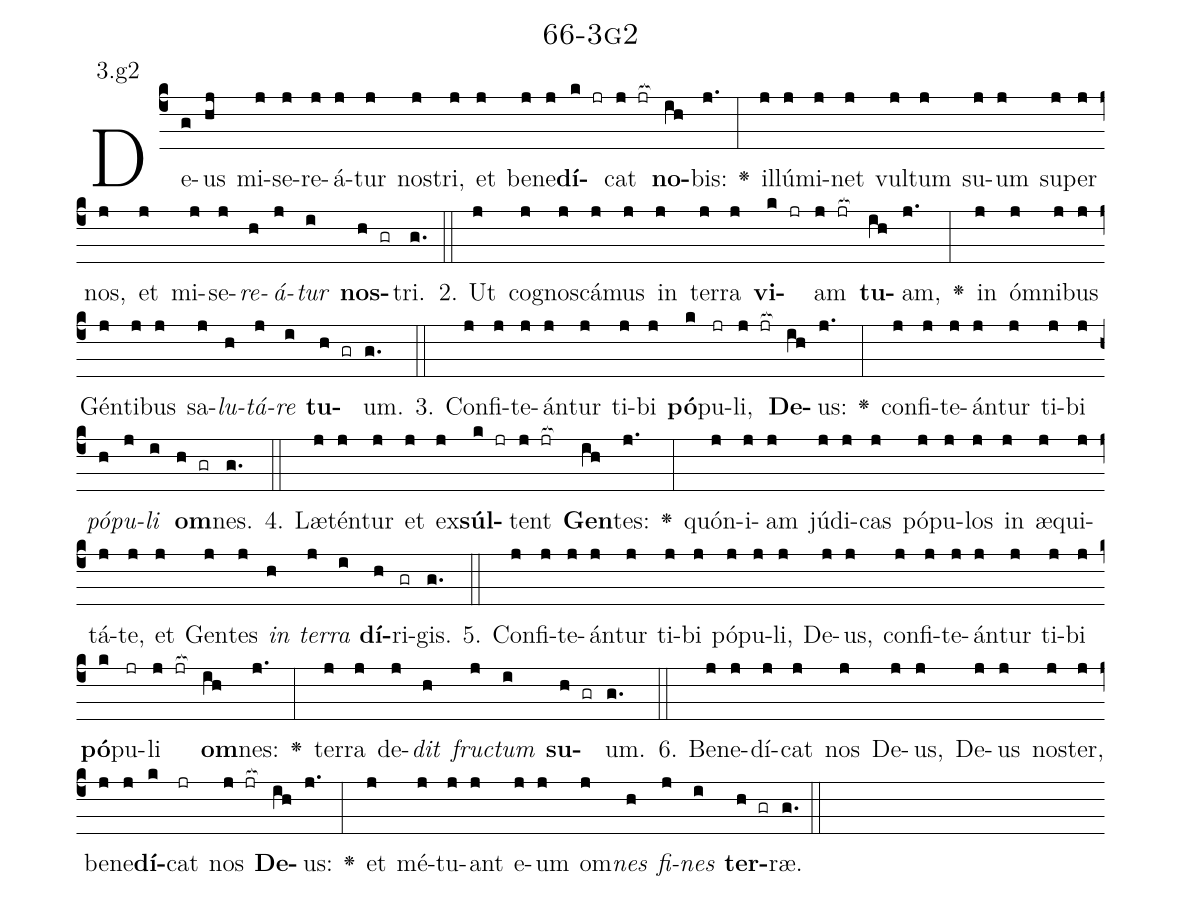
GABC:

name: 66-3g2;
annotation: 3.g2;
%%
(c4)De(g)us(hj) mi(j)se(j)re(j)á(j)tur(j) nos(j)tri,(j) et(j) be(j)ne(j)<b>dí</b>(k jr)cat(j jr[ocb:1{]) <b>no</b>(ih[ocb:0}])bis:(j.) <v>\greheightstar</v>(:) il(j)lú(j)mi(j)net(j) vul(j)tum(j) su(j)um(j) su(j)per(j) nos,(j) et(j) mi(j)se(j)<i>re</i>(h)<i>á</i>(j)<i>tur</i>(i) <b>nos</b>(h gr)tri.(g.) (::)
2. Ut(j) co(j)gnos(j)cá(j)mus(j) in(j) ter(j)ra(j) <b>vi</b>(k jr)am(j jr[ocb:1{]) <b>tu</b>(ih[ocb:0}])am,(j.) <v>\greheightstar</v>(:) in(j) óm(j)ni(j)bus(j) Gén(j)ti(j)bus(j) sa(j)<i>lu</i>(h)<i>tá</i>(j)<i>re</i>(i) <b>tu</b>(h gr)um.(g.) (::)
3. Con(j)fi(j)te(j)án(j)tur(j) ti(j)bi(j) <b>pó</b>(k)pu(jr)li,(j jr[ocb:1{]) <b>De</b>(ih[ocb:0}])us:(j.) <v>\greheightstar</v>(:) con(j)fi(j)te(j)án(j)tur(j) ti(j)bi(j) <i>pó</i>(h)<i>pu</i>(j)<i>li</i>(i) <b>om</b>(h gr)nes.(g.) (::)
4. Læ(j)tén(j)tur(j) et(j) ex(j)<b>súl</b>(k jr)tent(j jr[ocb:1{]) <b>Gen</b>(ih[ocb:0}])tes:(j.) <v>\greheightstar</v>(:) quón(j)i(j)am(j) jú(j)di(j)cas(j) pó(j)pu(j)los(j) in(j) æ(j)qui(j)tá(j)te,(j) et(j) Gen(j)tes(j) <i>in</i>(h) <i>ter</i>(j)<i>ra</i>(i) <b>dí</b>(h)ri(gr)gis.(g.) (::)
5. Con(j)fi(j)te(j)án(j)tur(j) ti(j)bi(j) pó(j)pu(j)li,(j) De(j)us,(j) con(j)fi(j)te(j)án(j)tur(j) ti(j)bi(j) <b>pó</b>(k)pu(jr)li(j jr[ocb:1{]) <b>om</b>(ih[ocb:0}])nes:(j.) <v>\greheightstar</v>(:) ter(j)ra(j) de(j)<i>dit</i>(h) <i>fruc</i>(j)<i>tum</i>(i) <b>su</b>(h gr)um.(g.) (::)
6. Be(j)ne(j)dí(j)cat(j) nos(j) De(j)us,(j) De(j)us(j) nos(j)ter,(j) be(j)ne(j)<b>dí</b>(k)cat(jr) nos(j jr[ocb:1{]) <b>De</b>(ih[ocb:0}])us:(j.) <v>\greheightstar</v>(:) et(j) mé(j)tu(j)ant(j) e(j)um(j) om(j)<i>nes</i>(h) <i>fi</i>(j)<i>nes</i>(i) <b>ter</b>(h gr)ræ.(g.) (::)
